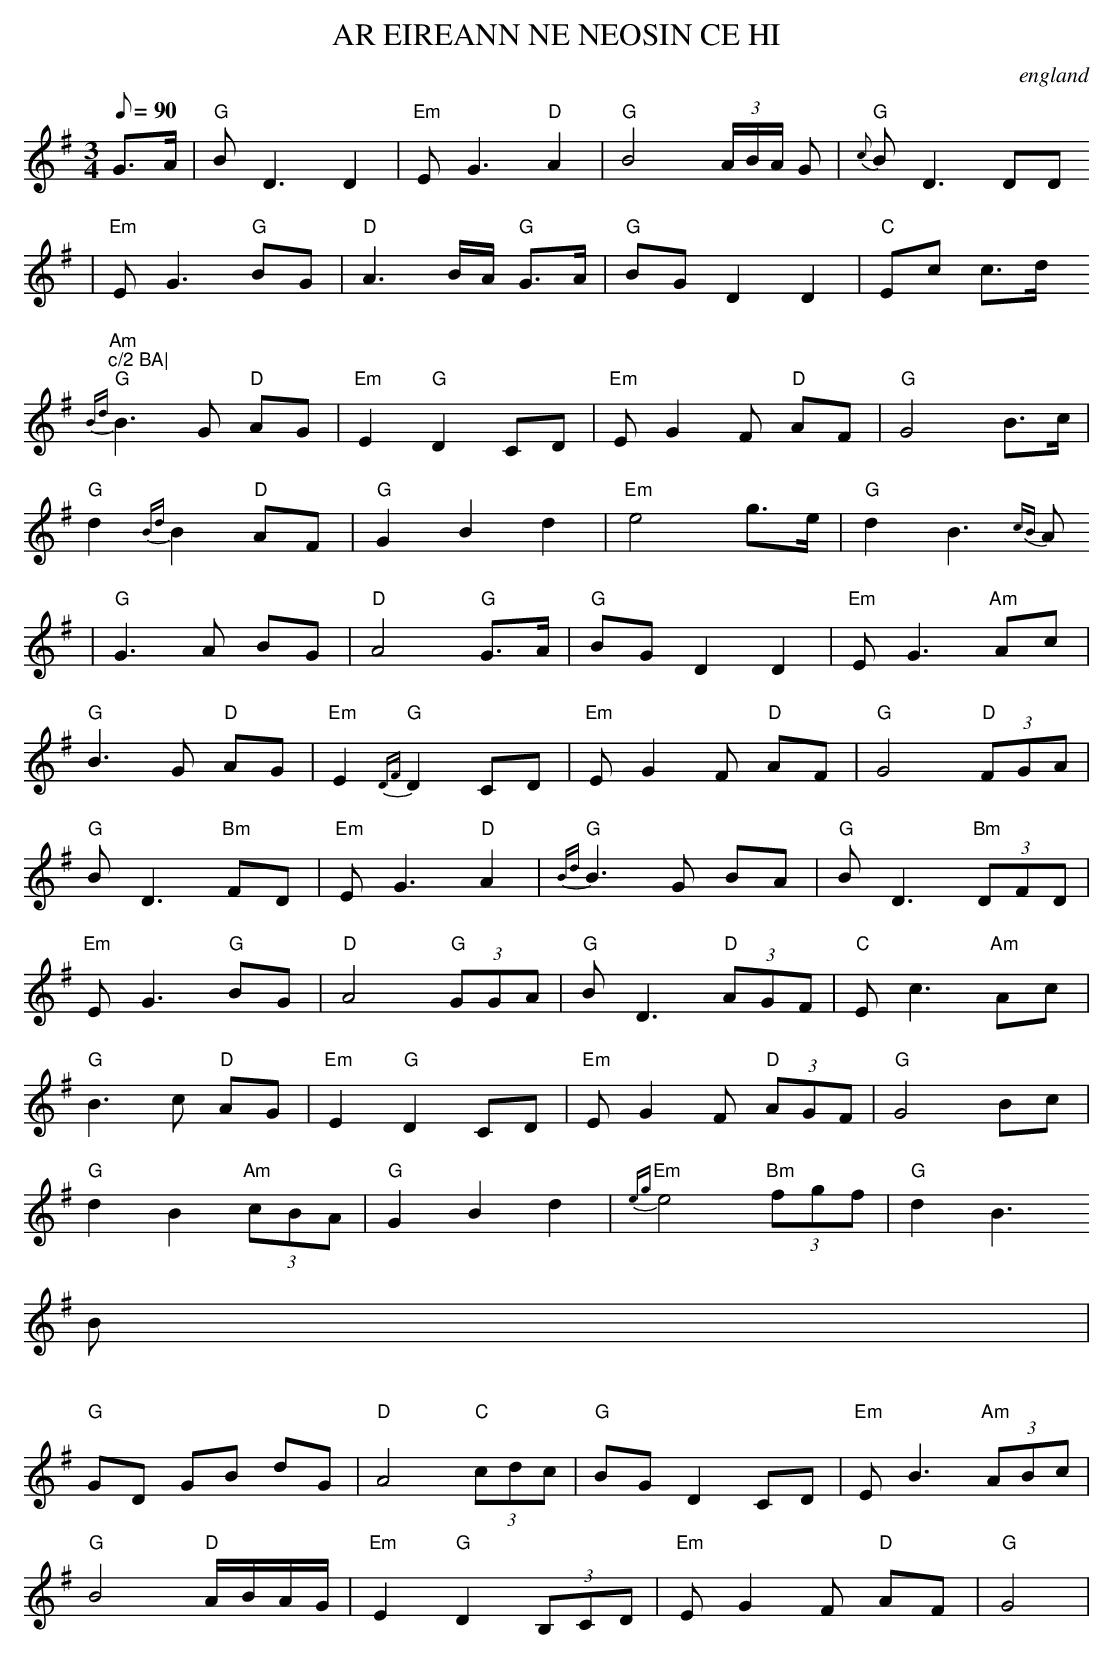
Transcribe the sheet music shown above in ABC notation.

X:1
T:AR EIREANN NE NEOSIN CE HI
O:england
M:3/4
L:1/8
Q:90
K:G
G>A|"G"B D3 D2|"Em"E G3 "D"A2|"G"B4 (3A/2B/2A/2 G|"G"{c}B D3 DD
|
"Em"E G3 "G"BG|"D"A3 B/2A/2 "G"G>A|"G"BG D2 D2|"C"Ec c3/2d/2"Am
"c/2 BA|
"G"{Bd}B3 G "D"AG|"Em"E2 "G"D2 CD|"Em"E G2 F "D"AF|"G"G4 B>c|
"G"d2 {Bd}B2 "D"AF|"G"G2 B2 d2|"Em"e4 g>e|"G"d2 B3 {cB}A
|
"G"G3 A BG|"D"A4 "G"G>A|"G"BG D2 D2|"Em"E G3 "Am"Ac|
"G"B3 G "D"AG|"Em"E2 "G"{DF}D2 CD|"Em"E G2 F "D"AF|"G"G4 "D"(3FGA|
"G"B D3 "Bm"FD|"Em"E G3 "D"A2|"G"{Bd}B3 G BA|"G"B D3 "Bm"(3DFD|
"Em"E G3 "G"BG|"D"A4 "G"(3GGA|"G"B D3 "D"(3AGF|"C"E c3 "Am"Ac|
"G"B3 c "D"AG|"Em"E2 "G"D2 CD|"Em"E G2 F "D"(3AGF|"G"G4 Bc|
"G"d2 B2 "Am"(3cBA|"G"G2 B2 d2|"Em"{eg}e4 "Bm"(3fgf|"G"d2 B3
B|
"G"GD GB dG|"D"A4 "C"(3cdc|"G"BG D2 CD|"Em"E B3 "Am"(3ABc|
"G"B4 "D"A/2B/2A/2G/2|"Em"E2 "G"D2 (3B,CD|"Em"E G2 F "D"AF|"G"G4|
